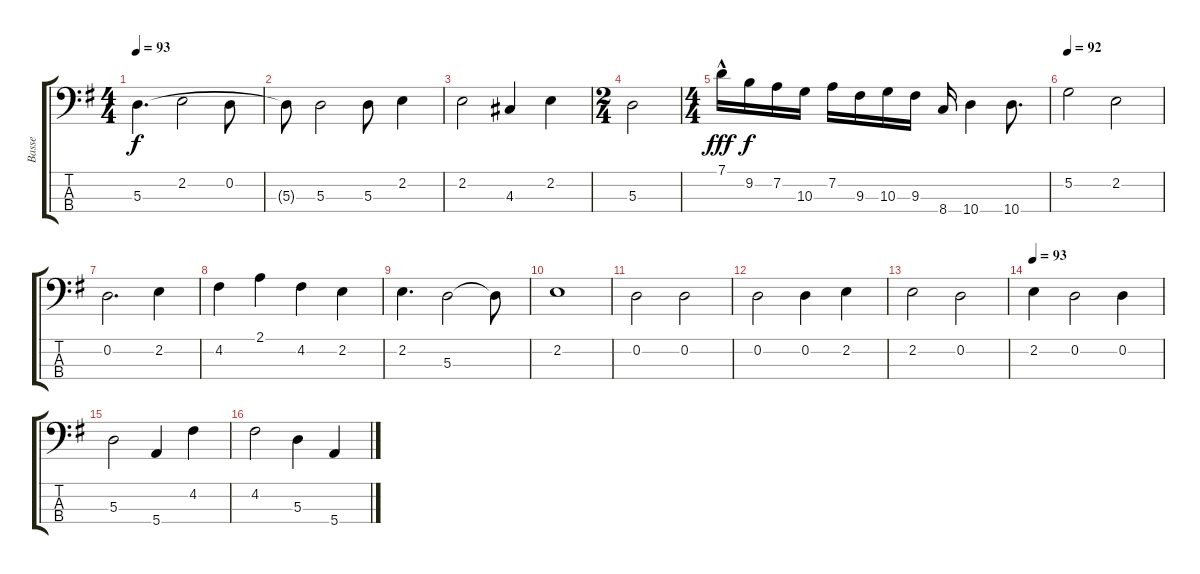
\track ("Basse" "Basse") {instrument acousticbass}
\staff {score tabs}
\tuning (G2 D2 A1 E1) {hide}
\ts (4 4)
\tempo 93
\clef f4
\ks g
5.3.4{d dy f} 2.2.2 0.2.8 |
5.3{t}.8 5.3.2 5.3.8 2.2.4 |
2.2.2 4.3.4 2.2.4 |
\ts (2 4)
5.3.2 |
\ts (4 4)
7.1{hac}.16{dy fff volume 16} 9.2.16{dy f volume 16} 7.2.16{volume 16} 10.3.16{volume 16} 7.2.16{volume 16} 9.3.16{volume 16} 10.3.16{volume 16} 9.3.16{volume 16} 8.4.16{volume 16} 10.4.4{volume 16} 10.4.8{d volume 16} |
\tempo 92
5.2.2 2.2.2 |
0.2.2{d} 2.2.4 |
4.2.4 2.1.4 4.2.4 2.2.4 |
2.2.4{d} 5.3.2 5.3{t}.8 |
2.2.1 |
0.2.2 0.2.2 |
0.2.2 0.2.4 2.2.4 |
2.2.2 0.2.2 |
\tempo 93
2.2.4 0.2.2 0.2.4 |
5.3.2 5.4.4 4.2.4 |
4.2.2 5.3.4 5.4.4
